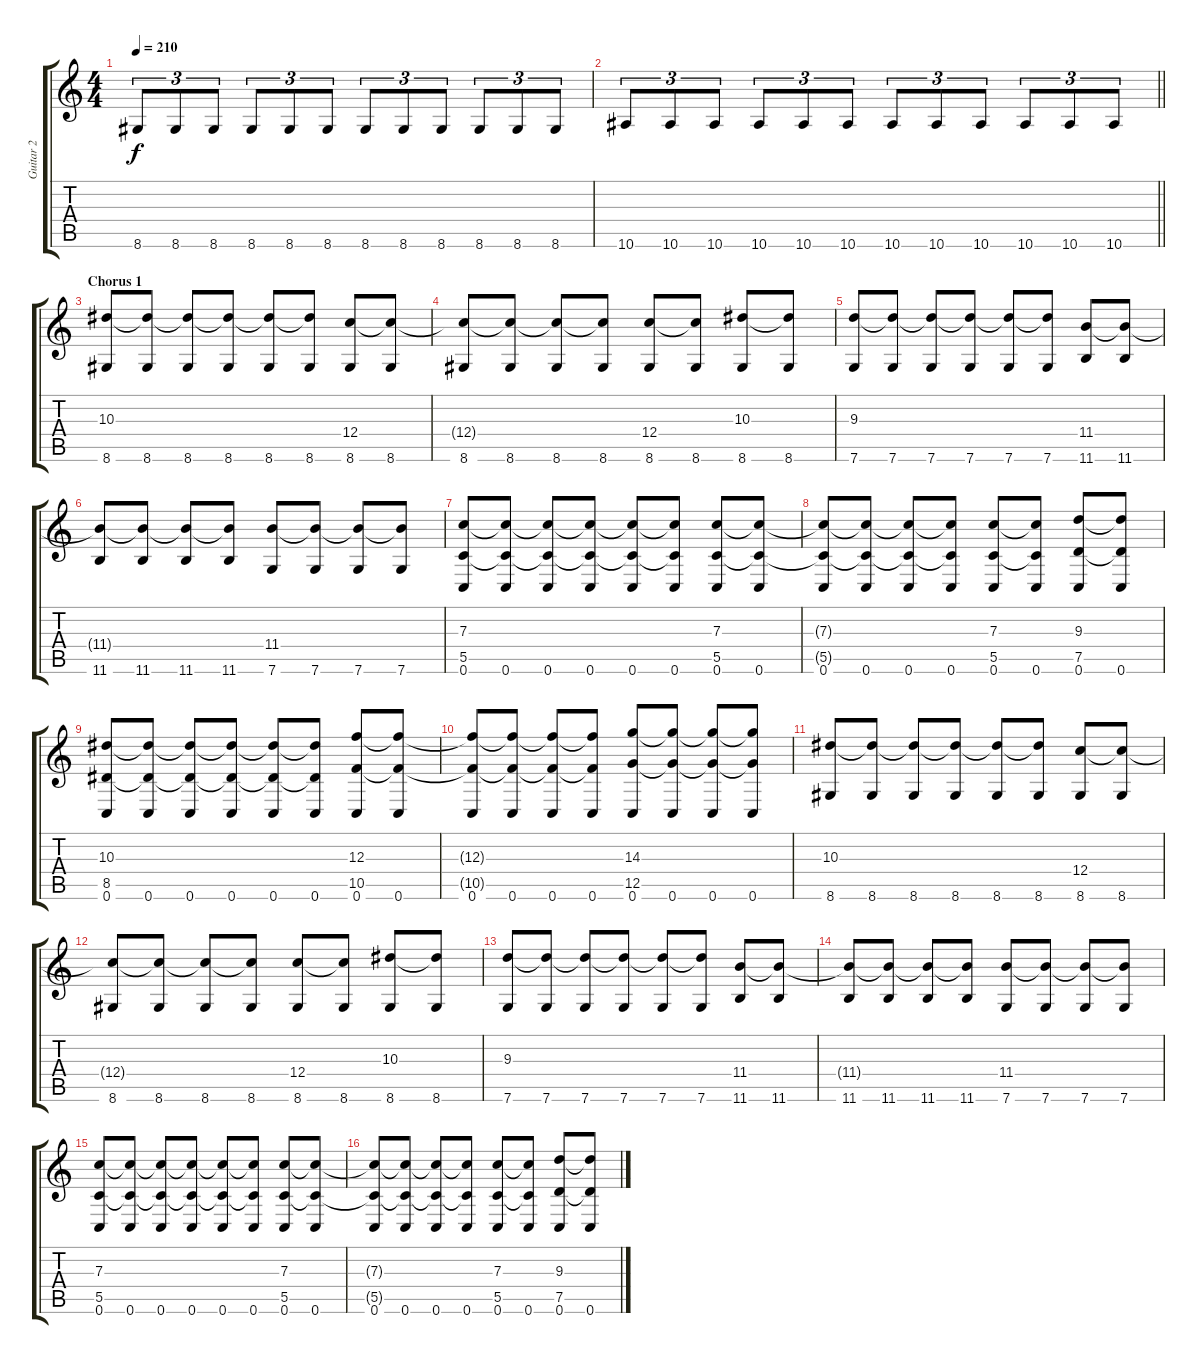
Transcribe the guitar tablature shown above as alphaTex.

\track ("Guitar 2" "Guitar 2") {instrument distortionguitar}
\staff {score tabs}
\tuning (D4 A3 F3 C3 G2 C2) {hide}
\ts (4 4)
\tempo 210
\clef g2
\ks c
8.6.8{tu (3 2) dy f} 8.6.8{tu (3 2)} 8.6.8{tu (3 2)} 8.6.8{tu (3 2)} 8.6.8{tu (3 2)} 8.6.8{tu (3 2)} 8.6.8{tu (3 2)} 8.6.8{tu (3 2)} 8.6.8{tu (3 2)} 8.6.8{tu (3 2)} 8.6.8{tu (3 2)} 8.6.8{tu (3 2)} |
\barLineRight lightlight
10.6.8{tu (3 2)} 10.6.8{tu (3 2)} 10.6.8{tu (3 2)} 10.6.8{tu (3 2)} 10.6.8{tu (3 2)} 10.6.8{tu (3 2)} 10.6.8{tu (3 2)} 10.6.8{tu (3 2)} 10.6.8{tu (3 2)} 10.6.8{tu (3 2)} 10.6.8{tu (3 2)} 10.6.8{tu (3 2)} |
\section ("" "Chorus 1")
(10.3 8.6).8 (10.3{t} 8.6).8 (10.3{t} 8.6).8 (10.3{t} 8.6).8 (10.3{t} 8.6).8 (10.3{t} 8.6).8 (12.4 8.6).8 (12.4{t} 8.6).8 |
(12.4{t} 8.6).8 (12.4{t} 8.6).8 (12.4{t} 8.6).8 (12.4{t} 8.6).8 (12.4 8.6).8 (12.4{t} 8.6).8 (10.3 8.6).8 (10.3{t} 8.6).8 |
(9.3 7.6).8 (9.3{t} 7.6).8 (9.3{t} 7.6).8 (9.3{t} 7.6).8 (9.3{t} 7.6).8 (9.3{t} 7.6).8 (11.4 11.6).8 (11.4{t} 11.6).8 |
(11.4{t} 11.6).8 (11.4{t} 11.6).8 (11.4{t} 11.6).8 (11.4{t} 11.6).8 (11.4 7.6).8 (11.4{t} 7.6).8 (11.4{t} 7.6).8 (11.4{t} 7.6).8 |
(7.3 5.5 0.6).8 (7.3{t} 5.5{t} 0.6).8 (7.3{t} 5.5{t} 0.6).8 (7.3{t} 5.5{t} 0.6).8 (7.3{t} 5.5{t} 0.6).8 (7.3{t} 5.5{t} 0.6).8 (7.3 5.5 0.6).8 (7.3{t} 5.5{t} 0.6).8 |
(7.3{t} 5.5{t} 0.6).8 (7.3{t} 5.5{t} 0.6).8 (7.3{t} 5.5{t} 0.6).8 (7.3{t} 5.5{t} 0.6).8 (7.3 5.5 0.6).8 (7.3{t} 5.5{t} 0.6).8 (9.3 7.5 0.6).8 (9.3{t} 7.5{t} 0.6).8 |
(10.3 8.5 0.6).8 (10.3{t} 8.5{t} 0.6).8 (10.3{t} 8.5{t} 0.6).8 (10.3{t} 8.5{t} 0.6).8 (10.3{t} 8.5{t} 0.6).8 (10.3{t} 8.5{t} 0.6).8 (12.3 10.5 0.6).8 (12.3{t} 10.5{t} 0.6).8 |
(12.3{t} 10.5{t} 0.6).8 (12.3{t} 10.5{t} 0.6).8 (12.3{t} 10.5{t} 0.6).8 (12.3{t} 10.5{t} 0.6).8 (14.3 12.5 0.6).8 (14.3{t} 12.5{t} 0.6).8 (14.3{t} 12.5{t} 0.6).8 (14.3{t} 12.5{t} 0.6).8 |
(10.3 8.6).8 (10.3{t} 8.6).8 (10.3{t} 8.6).8 (10.3{t} 8.6).8 (10.3{t} 8.6).8 (10.3{t} 8.6).8 (12.4 8.6).8 (12.4{t} 8.6).8 |
(12.4{t} 8.6).8 (12.4{t} 8.6).8 (12.4{t} 8.6).8 (12.4{t} 8.6).8 (12.4 8.6).8 (12.4{t} 8.6).8 (10.3 8.6).8 (10.3{t} 8.6).8 |
(9.3 7.6).8 (9.3{t} 7.6).8 (9.3{t} 7.6).8 (9.3{t} 7.6).8 (9.3{t} 7.6).8 (9.3{t} 7.6).8 (11.4 11.6).8 (11.4{t} 11.6).8 |
(11.4{t} 11.6).8 (11.4{t} 11.6).8 (11.4{t} 11.6).8 (11.4{t} 11.6).8 (11.4 7.6).8 (11.4{t} 7.6).8 (11.4{t} 7.6).8 (11.4{t} 7.6).8 |
(7.3 5.5 0.6).8 (7.3{t} 5.5{t} 0.6).8 (7.3{t} 5.5{t} 0.6).8 (7.3{t} 5.5{t} 0.6).8 (7.3{t} 5.5{t} 0.6).8 (7.3{t} 5.5{t} 0.6).8 (7.3 5.5 0.6).8 (7.3{t} 5.5{t} 0.6).8 |
(7.3{t} 5.5{t} 0.6).8 (7.3{t} 5.5{t} 0.6).8 (7.3{t} 5.5{t} 0.6).8 (7.3{t} 5.5{t} 0.6).8 (7.3 5.5 0.6).8 (7.3{t} 5.5{t} 0.6).8 (9.3 7.5 0.6).8 (9.3{t} 7.5{t} 0.6).8
